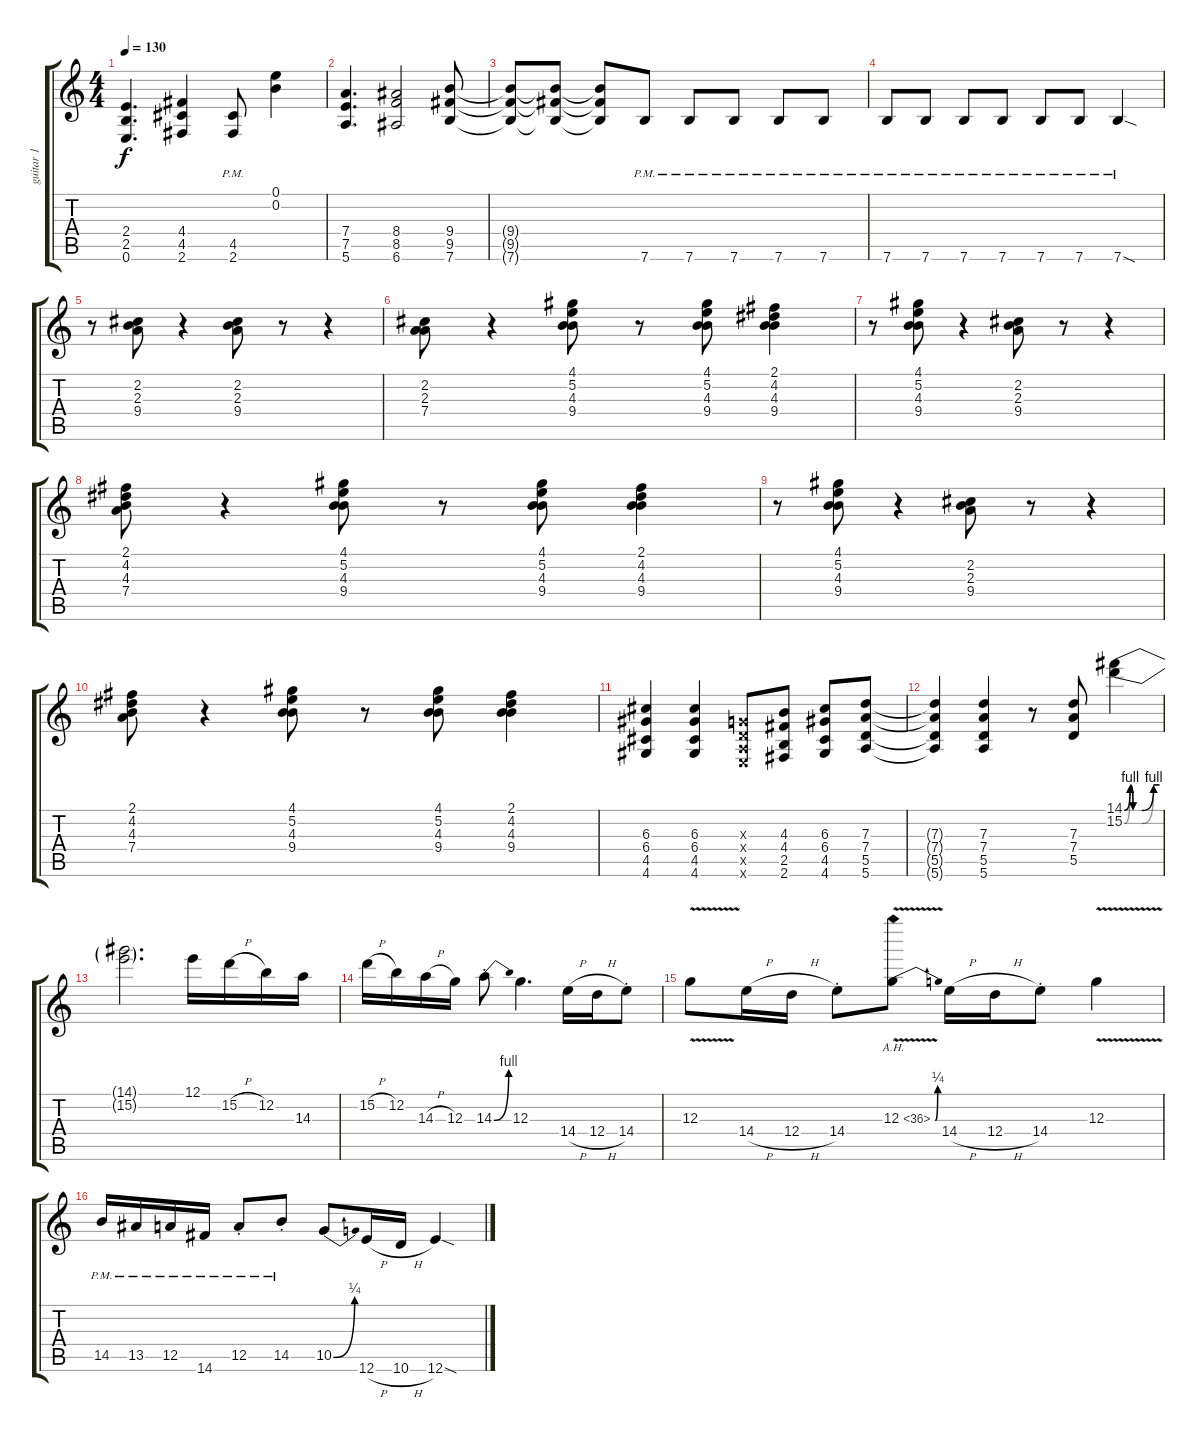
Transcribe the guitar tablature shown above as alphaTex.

\track ("guitar 1" "guitar 1") {instrument distortionguitar}
\staff {score tabs}
\tuning (E4 B3 G3 D3 A2 E2) {hide}
\ts (4 4)
\tempo 130
\clef g2
\ks c
(2.4 2.5 0.6).4{d dy f} (4.4 4.5 2.6).4 (4.5{pm} 2.6{pm}).8 (0.1 0.2).4 |
(7.4 7.5 5.6).4{d} (8.4 8.5 6.6).2 (9.4 9.5 7.6).8 |
(9.4{t} 9.5{t} 7.6{t}).8 (9.4{t} 9.5{t} 7.6{t}).8 (9.4{t} 9.5{t} 7.6{t}).8 7.6{pm}.8 7.6{pm}.8 7.6{pm}.8 7.6{pm}.8 7.6{pm}.8 |
7.6{pm}.8 7.6{pm}.8 7.6{pm}.8 7.6{pm}.8 7.6{pm}.8 7.6{pm}.8 7.6{sod pm}.4 |
r.8{instrument lead2sawtooth} (2.2 2.3 9.4).8 r.4 (2.2 2.3 9.4).8 r.8 r.4 |
(2.2 2.3 7.4).8 r.4 (4.1 5.2 4.3 9.4).8 r.8 (4.1 5.2 4.3 9.4).8 (2.1 4.2 4.3 9.4).4 |
r.8 (4.1 5.2 4.3 9.4).8 r.4 (2.2 2.3 9.4).8 r.8 r.4 |
(2.1 4.2 4.3 7.4).8 r.4 (4.1 5.2 4.3 9.4).8 r.8 (4.1 5.2 4.3 9.4).8 (2.1 4.2 4.3 9.4).4 |
r.8 (4.1 5.2 4.3 9.4).8 r.4 (2.2 2.3 9.4).8 r.8 r.4 |
(2.1 4.2 4.3 7.4).8 r.4 (4.1 5.2 4.3 9.4).8 r.8 (4.1 5.2 4.3 9.4).8 (2.1 4.2 4.3 9.4).4 |
(6.3 6.4 4.5 4.6).4{instrument distortionguitar} (6.3 6.4 4.5 4.6).4 (0.3{x} 0.4{x} 0.5{x} 0.6{x}).8 (4.3 4.4 2.5 2.6).8 (6.3 6.4 4.5 4.6).8 (7.3 7.4 5.5 5.6).8 |
(7.3{t} 7.4{t} 5.5{t} 5.6{t}).4 (7.3 7.4 5.5 5.6).4 r.8 (7.3 7.4 5.5).8 (14.1{be (custom 0 0 10 4 15 0 30 0 50 4 60 4)} 15.2{be (custom 0 0 10 4 15 0 30 0 50 4 60 4)}).4 |
(14.1{t} 15.2{t}).2{d} 12.1.16 15.2{h}.16 12.2.16 14.3.16 |
15.2{h}.16 12.2.16 14.3{h}.16 12.3.16 14.3{be (bend 0 0 60 4) st}.8 12.3.4{d} 14.4{h}.16 12.4{h}.16 14.4{st}.8 |
12.3{v}.8 14.4{h}.16 12.4{h}.16 14.4{st}.8 12.3{be (bend 0 0 60 1) ah 24 v}.8 14.4{h}.16 12.4{h}.16 14.4{st}.8 12.3{v}.4 |
14.5{pm}.16 13.5{pm}.16 12.5{pm}.16 14.6{pm}.16 12.5{pm st}.8 14.5{pm st}.8 10.5{be (bend 0 0 60 1)}.8 12.6{h}.16 10.6{h}.16 12.6{sod}.4
